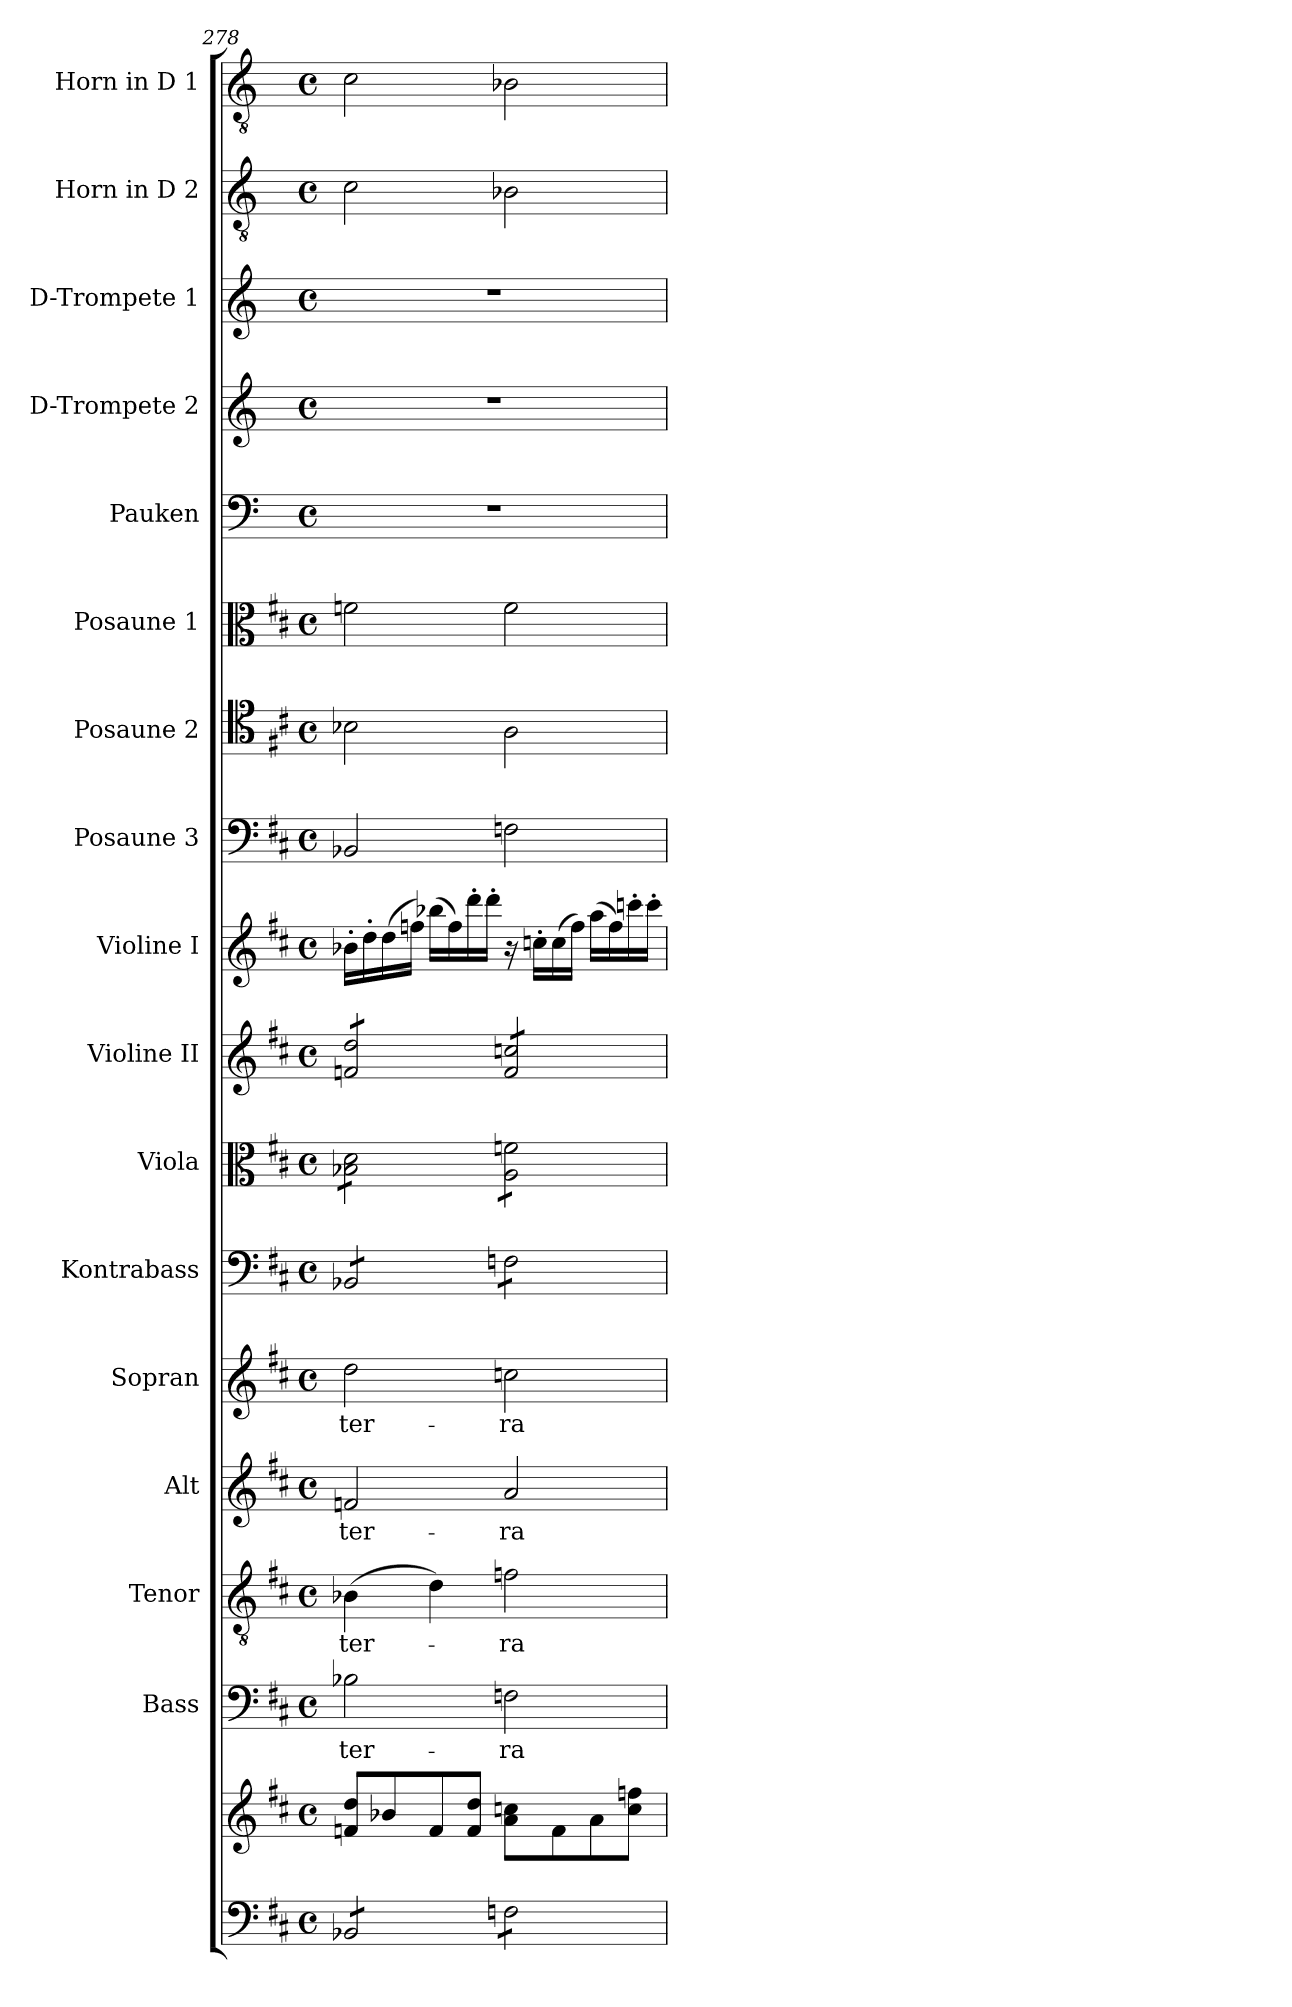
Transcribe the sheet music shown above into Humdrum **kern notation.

**kern	**kern	**kern	**text	**kern	**text	**kern	**text	**kern	**text	**kern	**kern	**kern	**kern	**kern	**kern	**kern	**kern	**kern	**kern	**kern	**kern
*part17	*part17	*part16	*part16	*part15	*part15	*part14	*part14	*part13	*part13	*part12	*part11	*part10	*part9	*part8	*part7	*part6	*part5	*part4	*part3	*part2	*part1
*staff18	*staff17	*staff16	*staff16	*staff15	*staff15	*staff14	*staff14	*staff13	*staff13	*staff12	*staff11	*staff10	*staff9	*staff8	*staff7	*staff6	*staff5	*staff4	*staff3	*staff2	*staff1
*	*	*I"Bass	*	*I"Tenor	*	*I"Alt	*	*I"Sopran	*	*I"Kontrabass	*I"Viola	*I"Violine II	*I"Violine I	*I"Posaune 3	*I"Posaune 2	*I"Posaune 1	*I"Pauken	*I"D-Trompete 2	*I"D-Trompete 1	*I"Horn in D 2	*I"Horn in D 1
*	*	*I'B.	*	*I'T.	*	*I'A.	*	*I'S.	*	*I'Kb.	*I'Vla.	*I'Vl. II	*I'Vl. I	*I'Pos. 3	*I'Pos. 2	*I'Pos. 1	*I'Pk.	*I'D Trp. 2	*I'D Trp. 1	*I'Hrn. 2	*I'Hrn. 1
*clefF4	*clefG2	*clefF4	*	*clefGv2	*	*clefG2	*	*clefG2	*	*clefF4	*clefC3	*clefG2	*clefG2	*clefF4	*clefC4	*clefC3	*clefF4	*clefG2	*clefG2	*clefGv2	*clefGv2
*	*	*	*	*	*	*	*	*	*	*ITrd7c12	*	*	*	*	*	*	*ITrd-1c-2	*ITrd-1c-2	*ITrd-1c-2	*ITrd-1c-2	*ITrd-1c-2
*k[f#c#]	*k[f#c#]	*k[f#c#]	*	*k[f#c#]	*	*k[f#c#]	*	*k[f#c#]	*	*k[f#c#]	*k[f#c#]	*k[f#c#]	*k[f#c#]	*k[f#c#]	*k[f#c#]	*k[f#c#]	*k[f#c#]	*k[f#c#]	*k[f#c#]	*k[f#c#]	*k[f#c#]
*D:	*D:	*D:	*	*D:	*	*D:	*	*D:	*	*D:	*D:	*D:	*D:	*D:	*D:	*D:	*D:	*D:	*D:	*D:	*D:
*M4/4	*M4/4	*M4/4	*	*M4/4	*	*M4/4	*	*M4/4	*	*M4/4	*M4/4	*M4/4	*M4/4	*M4/4	*M4/4	*M4/4	*M4/4	*M4/4	*M4/4	*M4/4	*M4/4
*met(c)	*met(c)	*met(c)	*	*met(c)	*	*met(c)	*	*met(c)	*	*met(c)	*met(c)	*met(c)	*met(c)	*met(c)	*met(c)	*met(c)	*met(c)	*met(c)	*met(c)	*met(c)	*met(c)
=278	=278	=278	=278	=278	=278	=278	=278	=278	=278	=278	=278	=278	=278	=278	=278	=278	=278	=278	=278	=278	=278
!	!	!	!LO:LY:b	!	!LO:LY:b	!	!LO:LY:b	!	!LO:LY:b	!	!	!	!	!	!	!	!	!	!	!	!
*tremolo	*	*	*	*	*	*	*	*	*	*	*	*	*	*	*	*	*	*	*	*	*
*	*	*	*	*	*	*	*	*	*	*tremolo	*	*	*	*	*	*	*	*	*	*	*
*	*	*	*	*	*	*	*	*	*	*	*tremolo	*	*	*	*	*	*	*	*	*	*
*	*	*	*	*	*	*	*	*	*	*	*	*tremolo	*	*	*	*	*	*	*	*	*
8BB-X/L	8fn/ 8dd/L	2B-X\	ter-	(>4B-X\	ter-	2fn/	ter-	2dd\	ter-	8BBB-X/L	8B-X\ 8d\L	8fn/ 8dd/L	16b-X'>\LL	2BB-X/	2B-X\	2fn\	1r	1r	1r	2d\	2d\
.	.	.	.	.	.	.	.	.	.	.	.	.	16dd'>\	.	.	.	.	.	.	.	.
8BB-X/	8b-X/	.	.	.	.	.	.	.	.	8BBB-X/	8B-X\ 8d\	8fn/ 8dd/	(>16dd\	.	.	.	.	.	.	.	.
.	.	.	.	.	.	.	.	.	.	.	.	.	16ffn\JJ)	.	.	.	.	.	.	.	.
8BB-X/	8f/	.	.	4d\)	.	.	.	.	.	8BBB-X/	8B-X\ 8d\	8fn/ 8dd/	(>16bb-X\LL	.	.	.	.	.	.	.	.
.	.	.	.	.	.	.	.	.	.	.	.	.	16ff\)	.	.	.	.	.	.	.	.
8BB-X/J	8f/ 8dd/J	.	.	.	.	.	.	.	.	8BBB-X/J	8B-X\ 8d\J	8fn/ 8dd/J	16ddd'>\	.	.	.	.	.	.	.	.
.	.	.	.	.	.	.	.	.	.	.	.	.	16ddd'>\JJ	.	.	.	.	.	.	.	.
!	!	!	!LO:LY:b	!	!LO:LY:b	!	!LO:LY:b	!	!LO:LY:b	!	!	!	!	!	!	!	!	!	!	!	!
8Fn\L	8a\ 8ccn\L	2Fn\	-ra	2fn\	-ra	2a/	-ra	2ccn\	-ra	8FFn\L	8A\ 8fn\L	8f/ 8ccn/L	16r	2Fn\	2A\	2f\	.	.	.	2cn\	2cn\
.	.	.	.	.	.	.	.	.	.	.	.	.	16ccn'>\LL	.	.	.	.	.	.	.	.
8Fn\	8f\	.	.	.	.	.	.	.	.	8FFn\	8A\ 8fn\	8f/ 8ccn/	(>16cc\	.	.	.	.	.	.	.	.
.	.	.	.	.	.	.	.	.	.	.	.	.	16ff\JJ)	.	.	.	.	.	.	.	.
8Fn\	8a\	.	.	.	.	.	.	.	.	8FFn\	8A\ 8fn\	8f/ 8ccn/	(>16aa\LL	.	.	.	.	.	.	.	.
.	.	.	.	.	.	.	.	.	.	.	.	.	16ff\)	.	.	.	.	.	.	.	.
8Fn\J	8cc\ 8ffn\J	.	.	.	.	.	.	.	.	8FFn\J	8A\ 8fn\J	8f/ 8ccn/J	16cccn'>\	.	.	.	.	.	.	.	.
*	*	*	*	*	*	*	*	*	*	*	*	*Xtremolo	*	*	*	*	*	*	*	*	*
*	*	*	*	*	*	*	*	*	*	*	*Xtremolo	*	*	*	*	*	*	*	*	*	*
*	*	*	*	*	*	*	*	*	*	*Xtremolo	*	*	*	*	*	*	*	*	*	*	*
*Xtremolo	*	*	*	*	*	*	*	*	*	*	*	*	*	*	*	*	*	*	*	*	*
.	.	.	.	.	.	.	.	.	.	.	.	.	16ccc'>\JJ	.	.	.	.	.	.	.	.
=	=	=	=	=	=	=	=	=	=	=	=	=	=	=	=	=	=	=	=	=	=
*-	*-	*-	*-	*-	*-	*-	*-	*-	*-	*-	*-	*-	*-	*-	*-	*-	*-	*-	*-	*-	*-
